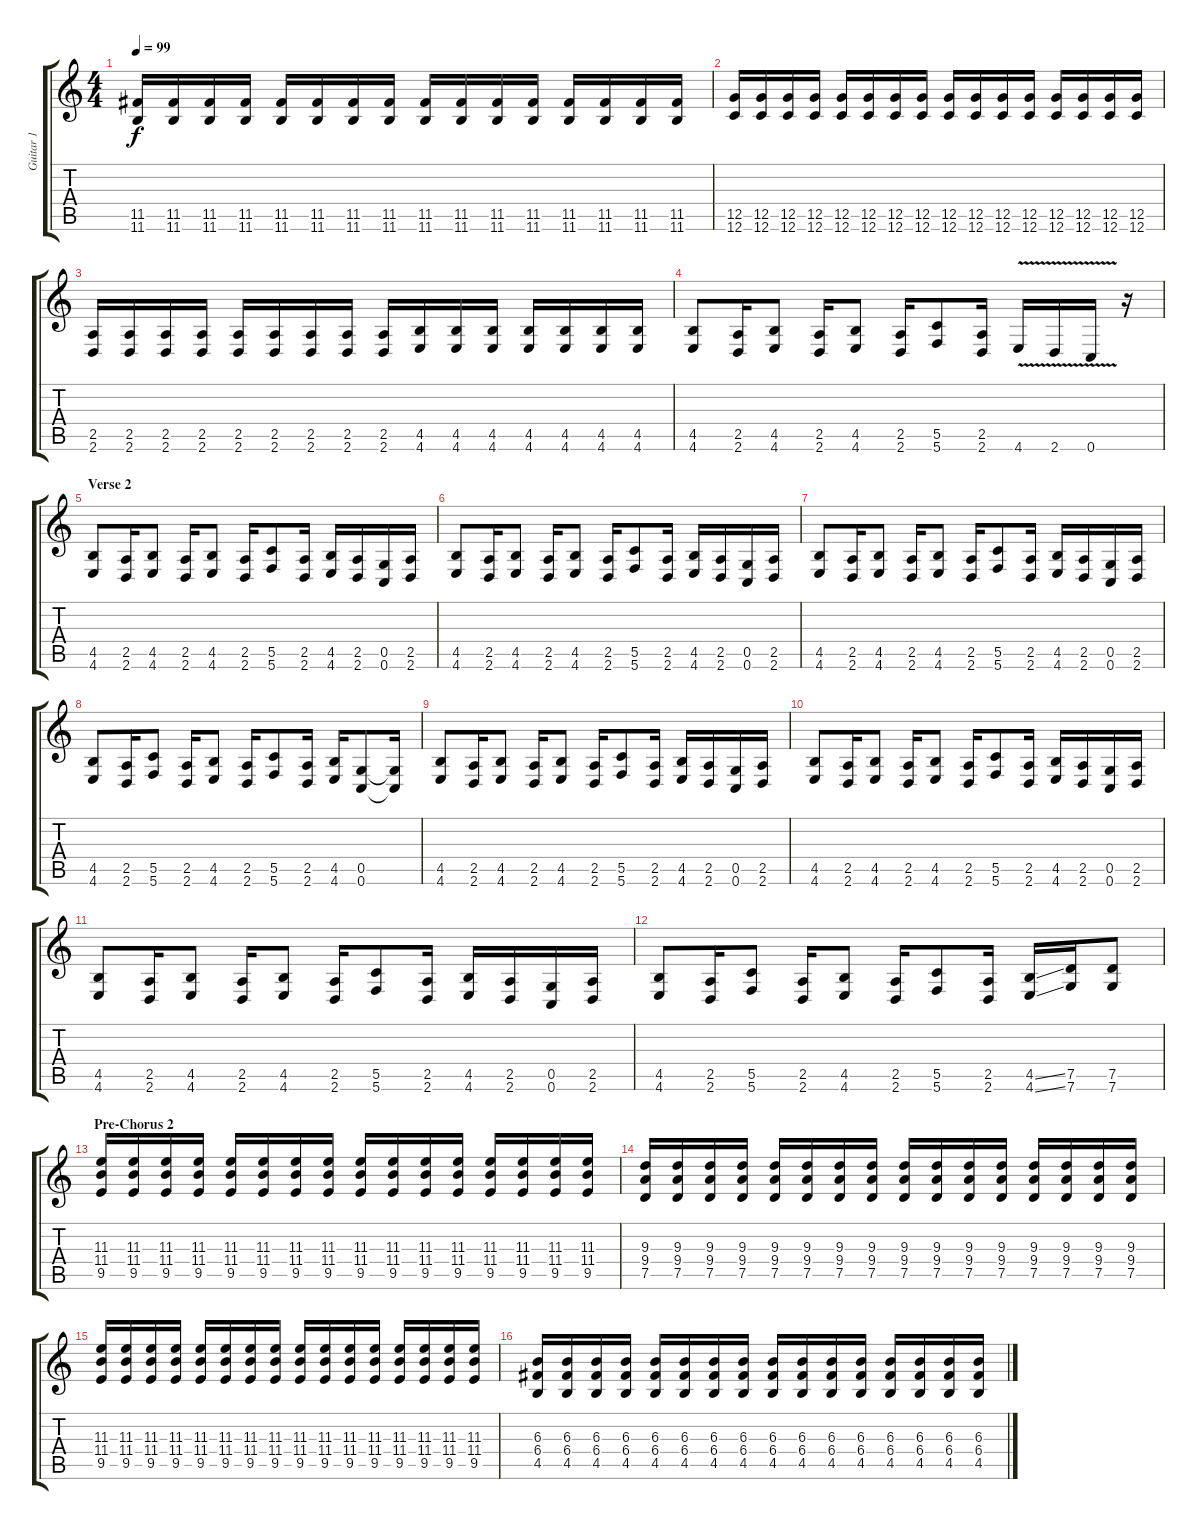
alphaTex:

\track ("Guitar 1" "Guitar 1") {instrument distortionguitar}
\staff {score tabs}
\tuning (D4 A3 F3 C3 G2 C2) {hide}
\ts (4 4)
\tempo 99
\clef g2
\ks c
(11.5 11.6).16{dy f} (11.5 11.6).16 (11.5 11.6).16 (11.5 11.6).16 (11.5 11.6).16 (11.5 11.6).16 (11.5 11.6).16 (11.5 11.6).16 (11.5 11.6).16 (11.5 11.6).16 (11.5 11.6).16 (11.5 11.6).16 (11.5 11.6).16 (11.5 11.6).16 (11.5 11.6).16 (11.5 11.6).16 |
(12.5 12.6).16 (12.5 12.6).16 (12.5 12.6).16 (12.5 12.6).16 (12.5 12.6).16 (12.5 12.6).16 (12.5 12.6).16 (12.5 12.6).16 (12.5 12.6).16 (12.5 12.6).16 (12.5 12.6).16 (12.5 12.6).16 (12.5 12.6).16 (12.5 12.6).16 (12.5 12.6).16 (12.5 12.6).16 |
(2.5 2.6).16 (2.5 2.6).16 (2.5 2.6).16 (2.5 2.6).16 (2.5 2.6).16 (2.5 2.6).16 (2.5 2.6).16 (2.5 2.6).16 (2.5 2.6).16 (4.5 4.6).16 (4.5 4.6).16 (4.5 4.6).16 (4.5 4.6).16 (4.5 4.6).16 (4.5 4.6).16 (4.5 4.6).16 |
(4.5 4.6).8{volume 7} (2.5 2.6).16 (4.5 4.6).8 (2.5 2.6).16 (4.5 4.6).8 (2.5 2.6).16 (5.5 5.6).8 (2.5 2.6).16 4.6{v}.16{volume 13} 2.6{v}.16 0.6{v}.16 r.16 |
\section ("" "Verse 2")
(4.5 4.6).8 (2.5 2.6).16 (4.5 4.6).8 (2.5 2.6).16 (4.5 4.6).8 (2.5 2.6).16 (5.5 5.6).8 (2.5 2.6).16 (4.5 4.6).16 (2.5 2.6).16 (0.5 0.6).16 (2.5 2.6).16 |
(4.5 4.6).8 (2.5 2.6).16 (4.5 4.6).8 (2.5 2.6).16 (4.5 4.6).8 (2.5 2.6).16 (5.5 5.6).8 (2.5 2.6).16 (4.5 4.6).16 (2.5 2.6).16 (0.5 0.6).16 (2.5 2.6).16 |
(4.5 4.6).8 (2.5 2.6).16 (4.5 4.6).8 (2.5 2.6).16 (4.5 4.6).8 (2.5 2.6).16 (5.5 5.6).8 (2.5 2.6).16 (4.5 4.6).16 (2.5 2.6).16 (0.5 0.6).16 (2.5 2.6).16 |
(4.5 4.6).8 (2.5 2.6).16 (5.5 5.6).8 (2.5 2.6).16 (4.5 4.6).8 (2.5 2.6).16 (5.5 5.6).8 (2.5 2.6).16 (4.5 4.6).16 (0.5 0.6).8 (0.5{t} 0.6{t}).16 |
(4.5 4.6).8 (2.5 2.6).16 (4.5 4.6).8 (2.5 2.6).16 (4.5 4.6).8 (2.5 2.6).16 (5.5 5.6).8 (2.5 2.6).16 (4.5 4.6).16 (2.5 2.6).16 (0.5 0.6).16 (2.5 2.6).16 |
(4.5 4.6).8 (2.5 2.6).16 (4.5 4.6).8 (2.5 2.6).16 (4.5 4.6).8 (2.5 2.6).16 (5.5 5.6).8 (2.5 2.6).16 (4.5 4.6).16 (2.5 2.6).16 (0.5 0.6).16 (2.5 2.6).16 |
(4.5 4.6).8 (2.5 2.6).16 (4.5 4.6).8 (2.5 2.6).16 (4.5 4.6).8 (2.5 2.6).16 (5.5 5.6).8 (2.5 2.6).16 (4.5 4.6).16 (2.5 2.6).16 (0.5 0.6).16 (2.5 2.6).16 |
(4.5 4.6).8 (2.5 2.6).16 (5.5 5.6).8 (2.5 2.6).16 (4.5 4.6).8 (2.5 2.6).16 (5.5 5.6).8 (2.5 2.6).16 (4.5{ss} 4.6{ss}).16 (7.5 7.6).16 (7.5 7.6).8 |
\section ("" "Pre-Chorus 2")
(11.3 11.4 9.5).16{balance 5} (11.3 11.4 9.5).16 (11.3 11.4 9.5).16 (11.3 11.4 9.5).16 (11.3 11.4 9.5).16 (11.3 11.4 9.5).16 (11.3 11.4 9.5).16 (11.3 11.4 9.5).16 (11.3 11.4 9.5).16 (11.3 11.4 9.5).16 (11.3 11.4 9.5).16 (11.3 11.4 9.5).16 (11.3 11.4 9.5).16 (11.3 11.4 9.5).16 (11.3 11.4 9.5).16 (11.3 11.4 9.5).16 |
(9.3 9.4 7.5).16 (9.3 9.4 7.5).16 (9.3 9.4 7.5).16 (9.3 9.4 7.5).16 (9.3 9.4 7.5).16 (9.3 9.4 7.5).16 (9.3 9.4 7.5).16 (9.3 9.4 7.5).16 (9.3 9.4 7.5).16 (9.3 9.4 7.5).16 (9.3 9.4 7.5).16 (9.3 9.4 7.5).16 (9.3 9.4 7.5).16 (9.3 9.4 7.5).16 (9.3 9.4 7.5).16 (9.3 9.4 7.5).16 |
(11.3 11.4 9.5).16 (11.3 11.4 9.5).16 (11.3 11.4 9.5).16 (11.3 11.4 9.5).16 (11.3 11.4 9.5).16 (11.3 11.4 9.5).16 (11.3 11.4 9.5).16 (11.3 11.4 9.5).16 (11.3 11.4 9.5).16 (11.3 11.4 9.5).16 (11.3 11.4 9.5).16 (11.3 11.4 9.5).16 (11.3 11.4 9.5).16 (11.3 11.4 9.5).16 (11.3 11.4 9.5).16 (11.3 11.4 9.5).16 |
(6.3 6.4 4.5).16 (6.3 6.4 4.5).16 (6.3 6.4 4.5).16 (6.3 6.4 4.5).16 (6.3 6.4 4.5).16 (6.3 6.4 4.5).16 (6.3 6.4 4.5).16 (6.3 6.4 4.5).16 (6.3 6.4 4.5).16 (6.3 6.4 4.5).16 (6.3 6.4 4.5).16 (6.3 6.4 4.5).16 (6.3 6.4 4.5).16 (6.3 6.4 4.5).16 (6.3 6.4 4.5).16 (6.3 6.4 4.5).16
